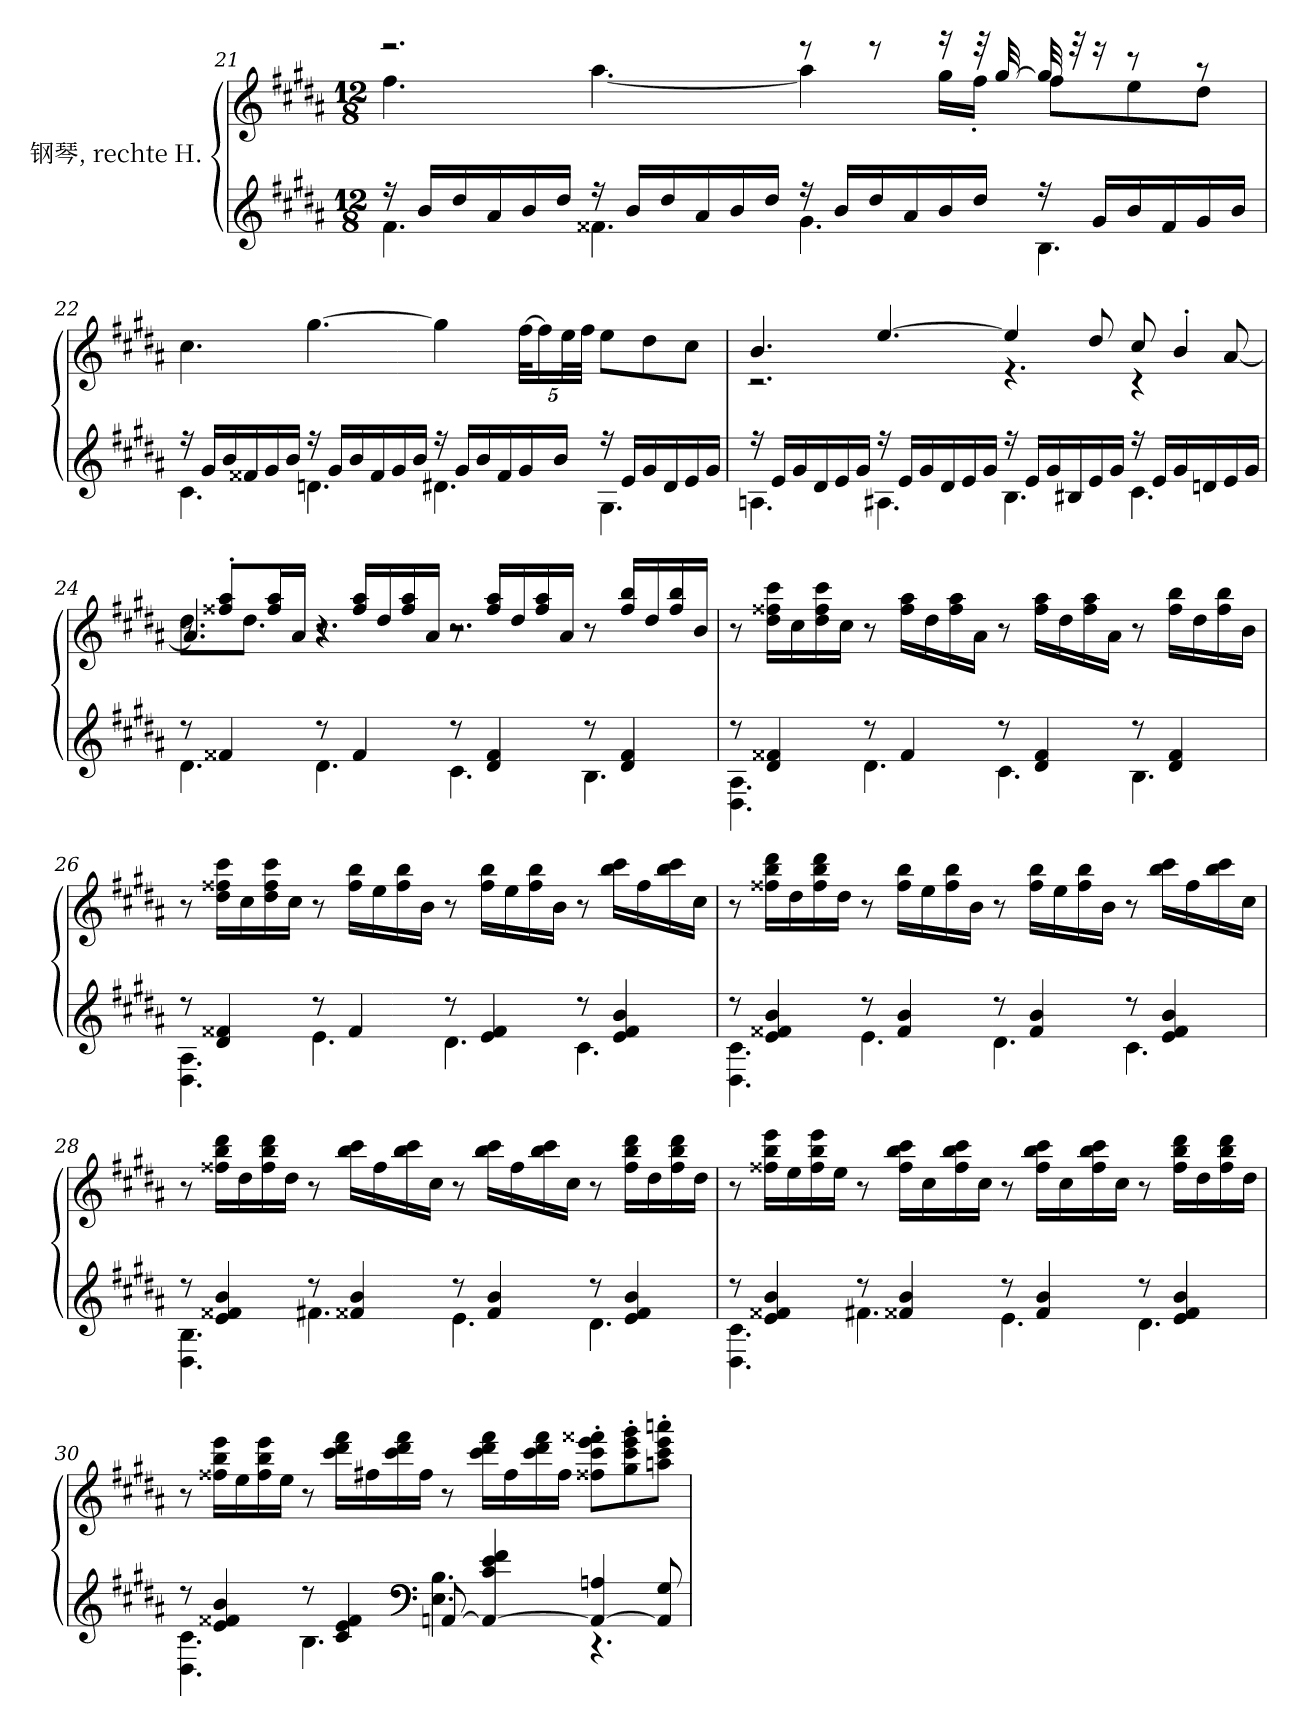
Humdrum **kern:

**kern	**kern
*part1	*part1
*staff2	*staff1
*I"钢琴, rechte H.	*
!!LO:LB:g=z
*clefG2	*clefG2
*k[f#c#g#d#a#]	*k[f#c#g#d#a#]
*M12/8	*M12/8
=21	=21
*^	*^
16r	4.f#\	2.r	4.ff#\
16b/LL	.	.	.
16dd#/	.	.	.
16a#/	.	.	.
16b/	.	.	.
16dd#/JJ	.	.	.
16r	4.f##X\	.	[4.aa#\
16b/LL	.	.	.
16dd#/	.	.	.
16a#/	.	.	.
16b/	.	.	.
16dd#/JJ	.	.	.
16r	4.g#\	8r	4aa#\]
16b/LL	.	.	.
16dd#/	.	8r	.
16a#/	.	.	.
16b/	.	16r	16gg#\LL
16dd#/JJ	.	32r	16ff#'\JJ
.	.	[32gg#/	.
16r	4.B\	32gg#/]	8ff#\L
.	.	32r	.
16g#/LL	.	16r	.
16b/	.	8r	8ee\
16f##/	.	.	.
16g#/	.	8r	8dd#\J
16b/JJ	.	.	.
*	*	*v	*v
!!LO:LB:g=z
=22	=22	=22
16r	4.c#\	4.cc#\
16g#/LL	.	.
16b/	.	.
16f##X/	.	.
16g#/	.	.
16b/JJ	.	.
16r	4.dn\	[4.gg#\
16g#/LL	.	.
16b/	.	.
16f##/	.	.
16g#/	.	.
16b/JJ	.	.
16r	4.d#X\	4gg#\]
16g#/LL	.	.
16b/	.	.
16f##/	.	.
*	*	*Xbrackettup
16g#/	.	[40ff#\KLL
.	.	20ff#\]
16b/JJ	.	.
.	.	40ee\L
.	.	40ff#\JJJ
16r	4.G#\	8ee\L
16e/LL	.	.
16g#/	.	8dd#\
16d#/	.	.
16e/	.	8cc#\J
16g#/JJ	.	.
!!LO:LB:g=z
=23	=23	=23
*	*	*^
16r	4.An\	4.b/	2.r
16e/LL	.	.	.
16g#/	.	.	.
16d#/	.	.	.
16e/	.	.	.
16g#/JJ	.	.	.
16r	4.A#X\	[4.ee/	.
16e/LL	.	.	.
16g#/	.	.	.
16d#/	.	.	.
16e/	.	.	.
16g#/JJ	.	.	.
16r	4.B\	4ee/]	4.r
16e/LL	.	.	.
16g#/	.	.	.
16B#X/	.	.	.
16e/	.	8dd#/	.
16g#/JJ	.	.	.
*	*	*MM135	*
16r	4.c#\	8cc#/	4r
16e/LL	.	.	.
*	*	*MM120	*
16g#/	.	4b'/	.
16dn/	.	.	.
16e/	.	.	[8a#/
16g#/JJ	.	.	.
!!LO:LB:g=z
=24	=24	=24	=24
*	*	*	*^
8r	4.d#\	8r	8.dd#\L	4.a#/]
4f##X/	.	8ff##X/' 8aa#/'L	.	.
.	.	.	8.dd#\J	.
.	.	16ff##/ 16aa#/L	.	.
.	.	16a#/JJ	.	.
*	*	*MM125	*	*
8r	4.d#\	8r	4.r	4.r
4f##/	.	16ff##/ 16aa#/LL	.	.
.	.	16dd#/	.	.
.	.	16ff##/ 16aa#/	.	.
.	.	16a#/JJ	.	.
*	*	*MM130	*	*
8r	4.c#\	8r	2.r	2.r
4d#/ 4f##/	.	16ff##/ 16aa#/LL	.	.
.	.	16dd#/	.	.
.	.	16ff##/ 16aa#/	.	.
.	.	16a#/JJ	.	.
*	*	*MM135	*	*
8r	4.B\	8r	.	.
4d#/ 4f##/	.	16ff##/ 16bb/LL	.	.
.	.	16dd#/	.	.
.	.	16ff##/ 16bb/	.	.
.	.	16b/JJ	.	.
*	*	*v	*v	*v
!!LO:LB:g=z
=25	=25	=25
*	*	*MM140
8r	4.D#\ 4.A#\	8r
4d#/ 4f##X/	.	16dd#\ 16ff##X\ 16ccc#\LL
.	.	16cc#\
.	.	16dd#\ 16ff##\ 16ccc#\
.	.	16cc#\JJ
8r	4.d#\	8r
4f##/	.	16ff##\ 16aa#\LL
.	.	16dd#\
.	.	16ff##\ 16aa#\
.	.	16a#\JJ
*	*	*MM145
8r	4.c#\	8r
4d#/ 4f##/	.	16ff##\ 16aa#\LL
.	.	16dd#\
.	.	16ff##\ 16aa#\
.	.	16a#\JJ
8r	4.B\	8r
4d#/ 4f##/	.	16ff##\ 16bb\LL
.	.	16dd#\
.	.	16ff##\ 16bb\
.	.	16b\JJ
=26	=26	=26
8r	4.D#\ 4.A#\	8r
4d#/ 4f##X/	.	16dd#\ 16ff##X\ 16ccc#\LL
.	.	16cc#\
.	.	16dd#\ 16ff##\ 16ccc#\
.	.	16cc#\JJ
8r	4.e\	8r
4f##/	.	16ff##\ 16bb\LL
.	.	16ee\
.	.	16ff##\ 16bb\
.	.	16b\JJ
8r	4.d#\	8r
4e/ 4f##/	.	16ff##\ 16bb\LL
.	.	16ee\
.	.	16ff##\ 16bb\
.	.	16b\JJ
8r	4.c#\	8r
4e/ 4f##/ 4b/	.	16bb\ 16ccc#\LL
.	.	16ff##\
.	.	16bb\ 16ccc#\
.	.	16cc#\JJ
!!LO:PB:g=z
=27	=27	=27
8r	4.D#\ 4.c#\	8r
4e/ 4f##X/ 4b/	.	16ff##X\ 16bb\ 16ddd#\LL
.	.	16dd#\
.	.	16ff##\ 16bb\ 16ddd#\
.	.	16dd#\JJ
8r	4.e\	8r
4f##/ 4b/	.	16ff##\ 16bb\LL
.	.	16ee\
.	.	16ff##\ 16bb\
.	.	16b\JJ
8r	4.d#\	8r
4f##/ 4b/	.	16ff##\ 16bb\LL
.	.	16ee\
.	.	16ff##\ 16bb\
.	.	16b\JJ
8r	4.c#\	8r
4e/ 4f##/ 4b/	.	16bb\ 16ccc#\LL
.	.	16ff##\
.	.	16bb\ 16ccc#\
.	.	16cc#\JJ
!!LO:LB:g=z
=28	=28	=28
8r	4.D#\ 4.B\	8r
4e/ 4f##X/ 4b/	.	16ff##X\ 16bb\ 16ddd#\LL
.	.	16dd#\
.	.	16ff##\ 16bb\ 16ddd#\
.	.	16dd#\JJ
8r	4.f#X\	8r
4f##X/ 4b/	.	16bb\ 16ccc#\LL
.	.	16ff##\
.	.	16bb\ 16ccc#\
.	.	16cc#\JJ
8r	4.e\	8r
4f##/ 4b/	.	16bb\ 16ccc#\LL
.	.	16ff##\
.	.	16bb\ 16ccc#\
.	.	16cc#\JJ
8r	4.d#\	8r
4e/ 4f##/ 4b/	.	16ff##\ 16bb\ 16ddd#\LL
.	.	16dd#\
.	.	16ff##\ 16bb\ 16ddd#\
.	.	16dd#\JJ
!!LO:LB:g=z
=29	=29	=29
8r	4.D#\ 4.c#\	8r
4e/ 4f##X/ 4b/	.	16ff##X\ 16bb\ 16eee\LL
.	.	16ee\
.	.	16ff##\ 16bb\ 16eee\
.	.	16ee\JJ
8r	4.f#X\	8r
4f##X/ 4b/	.	16ff##\ 16bb\ 16ccc#\LL
.	.	16cc#\
.	.	16ff##\ 16bb\ 16ccc#\
.	.	16cc#\JJ
8r	4.e\	8r
4f##/ 4b/	.	16ff##\ 16bb\ 16ccc#\LL
.	.	16cc#\
.	.	16ff##\ 16bb\ 16ccc#\
.	.	16cc#\JJ
8r	4.d#\	8r
4e/ 4f##/ 4b/	.	16ff##\ 16bb\ 16ddd#\LL
.	.	16dd#\
.	.	16ff##\ 16bb\ 16ddd#\
.	.	16dd#\JJ
!!LO:LB:g=z
=30	=30	=30
8r	4.D#\ 4.c#\	8r
4e/ 4f##X/ 4b/	.	16ff##X\ 16bb\ 16eee\LL
.	.	16ee\
.	.	16ff##\ 16bb\ 16eee\
.	.	16ee\JJ
8r	4.B\	8r
4c#/ 4e/ 4f##/	.	16ccc#\ 16ddd#\ 16fff#\LL
.	.	16ff#X\
.	.	16ccc#\ 16ddd#\ 16fff#\
.	.	16ff#\JJ
*clefF4	*	*
[8AAn/	4.E\ 4.B\	8r
*	*	*MM140
4AA/_ 4c#/ 4e/ 4f##/	.	16ccc#\ 16ddd#\ 16fff#\LL
.	.	16ff#\
*	*	*MM133
.	.	16ccc#\ 16ddd#\ 16fff#\
.	.	16ff#\JJ
*	*	*MM125
4AA/_ 4An/	4.r	8ff##X\' 8ccc#\' 8eee\' 8fff##X\'L
*	*	*MM110
.	.	8gg#\' 8ccc#\' 8eee\' 8ggg#\'
*	*	*MM100
8AA/] 8G#/	.	8aan\' 8ccc#\' 8eee\' 8aaan\'J
*v	*v	*
=	=
*-	*-
